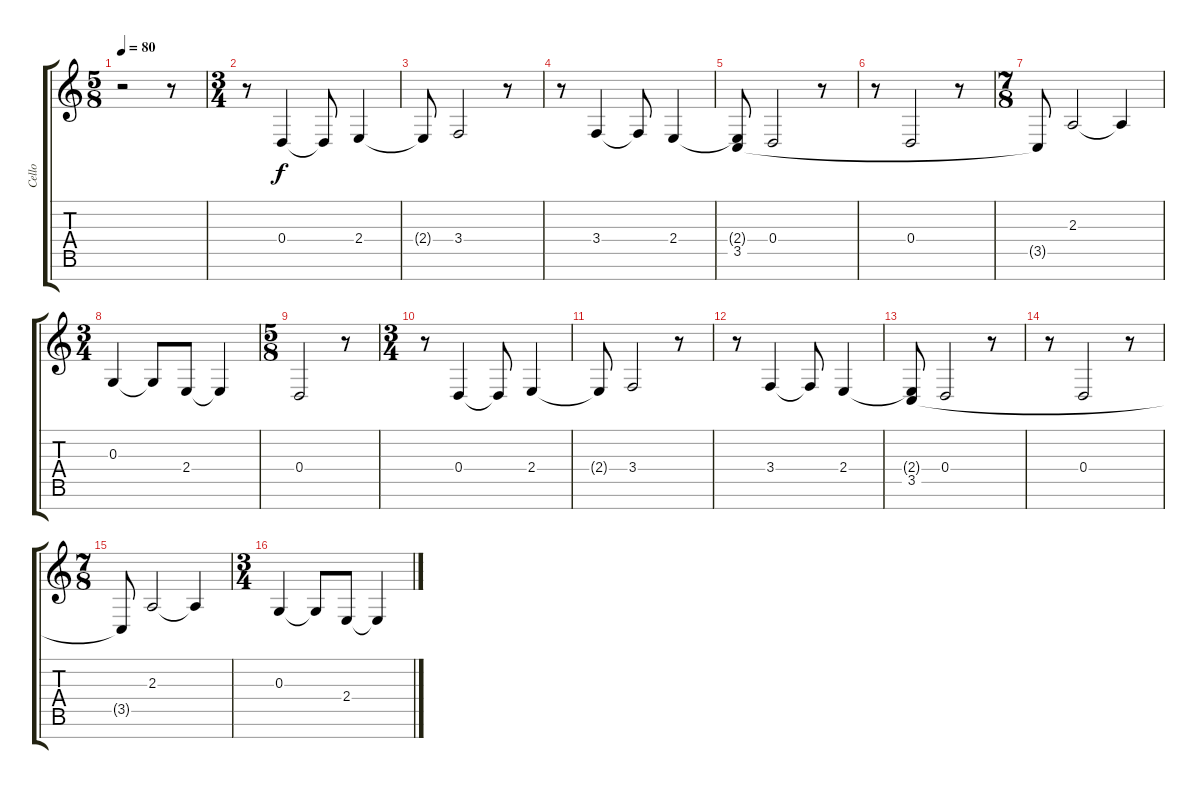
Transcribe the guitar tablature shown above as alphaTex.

\track ("Cello" "Cello") {instrument cello}
\staff {score tabs}
\tuning (E4 B3 G3 D3 A2 E2 B1) {hide}
\ts (5 8)
\tempo 80
\clef g2
\ks c
r.2{dy f} r.8 |
\ts (3 4)
r.8 0.4.4{instrument cello} 0.4{t}.8 2.4.4 |
2.4{t}.8 3.4.2 r.8 |
r.8 3.4.4 3.4{t}.8 2.4.4 |
(2.4{t} 3.5).8 0.4.2 r.8 |
r.8 0.4.2 r.8 |
\ts (7 8)
3.5{t}.8 2.3.2 2.3{t}.4 |
\ts (3 4)
0.3.4 0.3{t}.8 2.4.8 2.4{t}.4 |
\ts (5 8)
0.4.2 r.8 |
\ts (3 4)
r.8 0.4.4 0.4{t}.8 2.4.4 |
2.4{t}.8 3.4.2 r.8 |
r.8 3.4.4 3.4{t}.8 2.4.4 |
(2.4{t} 3.5).8 0.4.2 r.8 |
r.8 0.4.2 r.8 |
\ts (7 8)
3.5{t}.8 2.3.2 2.3{t}.4 |
\ts (3 4)
0.3.4 0.3{t}.8 2.4.8 2.4{t}.4
